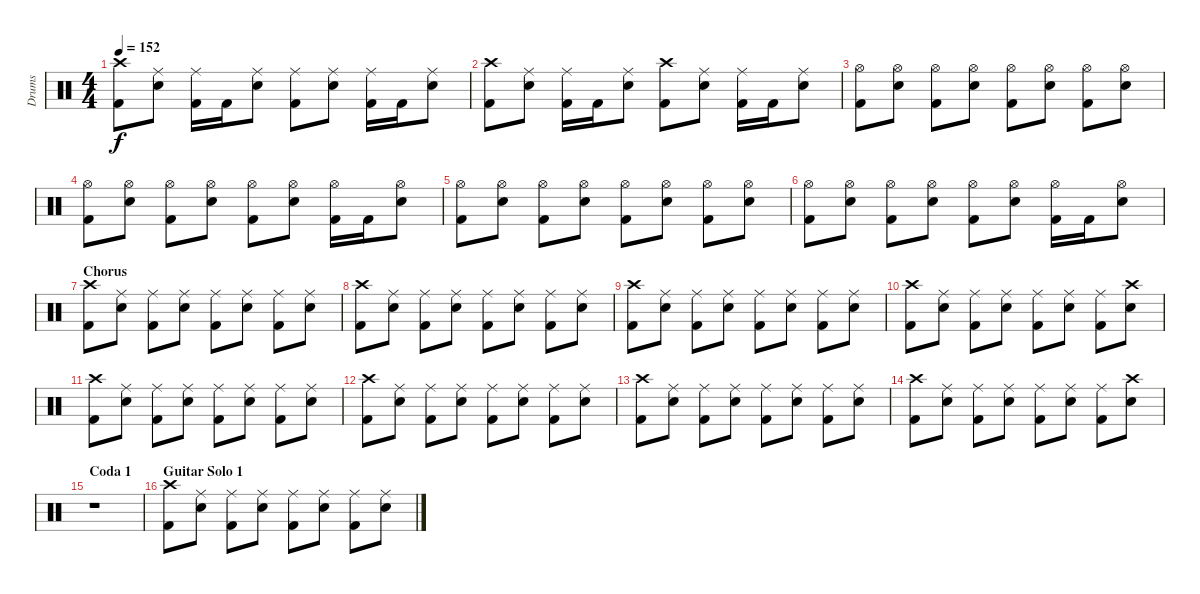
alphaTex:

\track ("Drums" "Drums") {instrument percussion}
\staff {score}
\articulation defaults
\ts (4 4)
\tempo 152
\clef neutral
\ks c
("Crash high (hit)" "Kick (hit) 2").8{dy f} ("Ride (middle)" "Snare (hit) 2").8 ("Ride (middle)" "Kick (hit) 2").16 "Kick (hit) 2".16 ("Ride (middle)" "Snare (hit) 2").8 ("Ride (middle)" "Kick (hit) 2").8 ("Ride (middle)" "Snare (hit) 2").8 ("Ride (middle)" "Kick (hit) 2").16 "Kick (hit) 2".16 ("Ride (middle)" "Snare (hit) 2").8 |
("Crash high (hit)" "Kick (hit) 2").8 ("Ride (middle)" "Snare (hit) 2").8 ("Ride (middle)" "Kick (hit) 2").16 "Kick (hit) 2".16 ("Ride (middle)" "Snare (hit) 2").8 ("Crash high (hit)" "Kick (hit) 2").8 ("Ride (middle)" "Snare (hit) 2").8 ("Ride (middle)" "Kick (hit) 2").16 "Kick (hit) 2".16 ("Ride (middle)" "Snare (hit) 2").8 |
("Hi-Hat (open)" "Kick (hit) 2").8 ("Hi-Hat (open)" "Snare (hit) 2").8 ("Hi-Hat (open)" "Kick (hit) 2").8 ("Hi-Hat (open)" "Snare (hit) 2").8 ("Hi-Hat (open)" "Kick (hit) 2").8 ("Hi-Hat (open)" "Snare (hit) 2").8 ("Hi-Hat (open)" "Kick (hit) 2").8 ("Hi-Hat (open)" "Snare (hit) 2").8 |
("Hi-Hat (open)" "Kick (hit) 2").8 ("Hi-Hat (open)" "Snare (hit) 2").8 ("Hi-Hat (open)" "Kick (hit) 2").8 ("Hi-Hat (open)" "Snare (hit) 2").8 ("Hi-Hat (open)" "Kick (hit) 2").8 ("Hi-Hat (open)" "Snare (hit) 2").8 ("Hi-Hat (open)" "Kick (hit) 2").16 "Kick (hit) 2".16 ("Hi-Hat (open)" "Snare (hit) 2").8 |
("Hi-Hat (open)" "Kick (hit) 2").8 ("Hi-Hat (open)" "Snare (hit) 2").8 ("Hi-Hat (open)" "Kick (hit) 2").8 ("Hi-Hat (open)" "Snare (hit) 2").8 ("Hi-Hat (open)" "Kick (hit) 2").8 ("Hi-Hat (open)" "Snare (hit) 2").8 ("Hi-Hat (open)" "Kick (hit) 2").8 ("Hi-Hat (open)" "Snare (hit) 2").8 |
("Hi-Hat (open)" "Kick (hit) 2").8 ("Hi-Hat (open)" "Snare (hit) 2").8 ("Hi-Hat (open)" "Kick (hit) 2").8 ("Hi-Hat (open)" "Snare (hit) 2").8 ("Hi-Hat (open)" "Kick (hit) 2").8 ("Hi-Hat (open)" "Snare (hit) 2").8 ("Hi-Hat (open)" "Kick (hit) 2").16 "Kick (hit) 2".16 ("Hi-Hat (open)" "Snare (hit) 2").8 |
\section ("" "Chorus")
("Crash high (hit)" "Kick (hit) 2").8 ("Ride (middle)" "Snare (hit) 2").8 ("Ride (middle)" "Kick (hit) 2").8 ("Ride (middle)" "Snare (hit) 2").8 ("Ride (middle)" "Kick (hit) 2").8 ("Ride (middle)" "Snare (hit) 2").8 ("Ride (middle)" "Kick (hit) 2").8 ("Ride (middle)" "Snare (hit) 2").8 |
("Crash high (hit)" "Kick (hit) 2").8 ("Ride (middle)" "Snare (hit) 2").8 ("Ride (middle)" "Kick (hit) 2").8 ("Ride (middle)" "Snare (hit) 2").8 ("Ride (middle)" "Kick (hit) 2").8 ("Ride (middle)" "Snare (hit) 2").8 ("Ride (middle)" "Kick (hit) 2").8 ("Ride (middle)" "Snare (hit) 2").8 |
("Crash high (hit)" "Kick (hit) 2").8 ("Ride (middle)" "Snare (hit) 2").8 ("Ride (middle)" "Kick (hit) 2").8 ("Ride (middle)" "Snare (hit) 2").8 ("Ride (middle)" "Kick (hit) 2").8 ("Ride (middle)" "Snare (hit) 2").8 ("Ride (middle)" "Kick (hit) 2").8 ("Ride (middle)" "Snare (hit) 2").8 |
("Crash high (hit)" "Kick (hit) 2").8 ("Ride (middle)" "Snare (hit) 2").8 ("Ride (middle)" "Kick (hit) 2").8 ("Ride (middle)" "Snare (hit) 2").8 ("Ride (middle)" "Kick (hit) 2").8 ("Ride (middle)" "Snare (hit) 2").8 ("Ride (middle)" "Kick (hit) 2").8 ("Crash high (hit)" "Snare (hit) 2").8 |
("Crash high (hit)" "Kick (hit) 2").8 ("Ride (middle)" "Snare (hit) 2").8 ("Ride (middle)" "Kick (hit) 2").8 ("Ride (middle)" "Snare (hit) 2").8 ("Ride (middle)" "Kick (hit) 2").8 ("Ride (middle)" "Snare (hit) 2").8 ("Ride (middle)" "Kick (hit) 2").8 ("Ride (middle)" "Snare (hit) 2").8 |
("Crash high (hit)" "Kick (hit) 2").8 ("Ride (middle)" "Snare (hit) 2").8 ("Ride (middle)" "Kick (hit) 2").8 ("Ride (middle)" "Snare (hit) 2").8 ("Ride (middle)" "Kick (hit) 2").8 ("Ride (middle)" "Snare (hit) 2").8 ("Ride (middle)" "Kick (hit) 2").8 ("Ride (middle)" "Snare (hit) 2").8 |
("Crash high (hit)" "Kick (hit) 2").8 ("Ride (middle)" "Snare (hit) 2").8 ("Ride (middle)" "Kick (hit) 2").8 ("Ride (middle)" "Snare (hit) 2").8 ("Ride (middle)" "Kick (hit) 2").8 ("Ride (middle)" "Snare (hit) 2").8 ("Ride (middle)" "Kick (hit) 2").8 ("Ride (middle)" "Snare (hit) 2").8 |
("Crash high (hit)" "Kick (hit) 2").8 ("Ride (middle)" "Snare (hit) 2").8 ("Ride (middle)" "Kick (hit) 2").8 ("Ride (middle)" "Snare (hit) 2").8 ("Ride (middle)" "Kick (hit) 2").8 ("Ride (middle)" "Snare (hit) 2").8 ("Ride (middle)" "Kick (hit) 2").8 ("Crash high (hit)" "Snare (hit) 2").8 |
\section ("" "Coda 1")
r.1 |
\section ("" "Guitar Solo 1")
("Crash high (hit)" "Kick (hit) 2").8 ("Ride (middle)" "Snare (hit) 2").8 ("Ride (middle)" "Kick (hit) 2").8 ("Ride (middle)" "Snare (hit) 2").8 ("Ride (middle)" "Kick (hit) 2").8 ("Ride (middle)" "Snare (hit) 2").8 ("Ride (middle)" "Kick (hit) 2").8 ("Ride (middle)" "Snare (hit) 2").8
